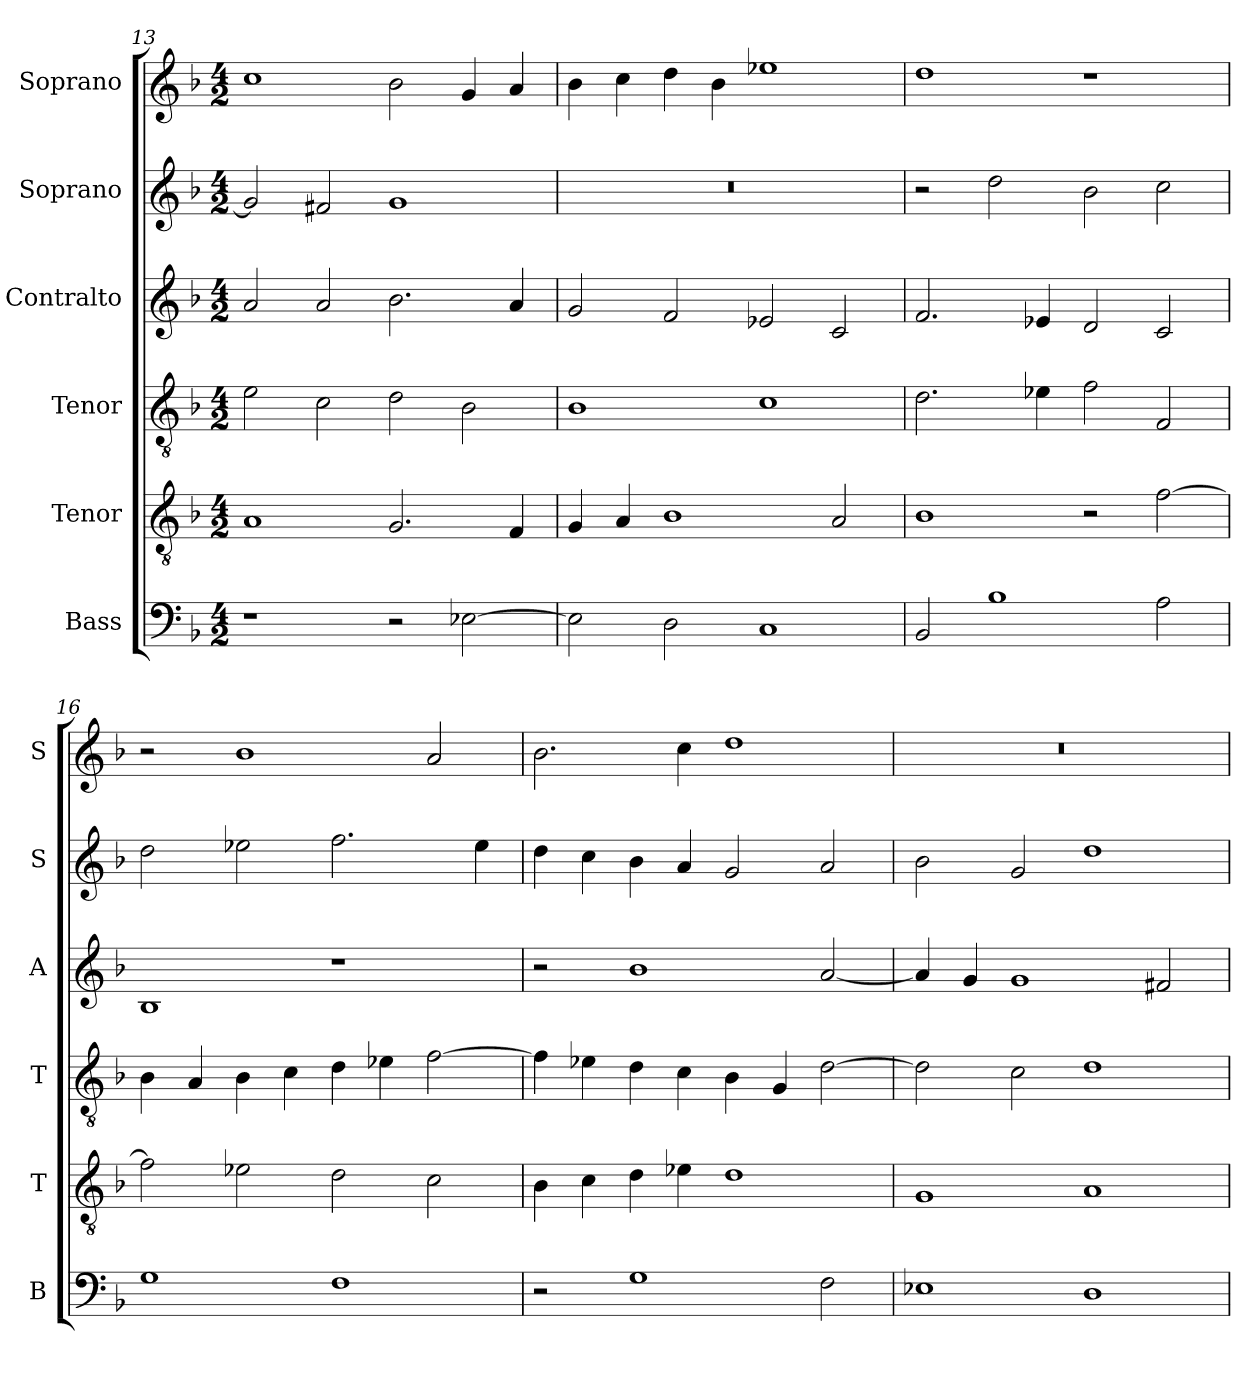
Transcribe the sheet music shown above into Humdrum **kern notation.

**kern	**kern	**kern	**kern	**kern	**kern
*part6	*part5	*part4	*part3	*part2	*part1
*staff6	*staff5	*staff4	*staff3	*staff2	*staff1
*I"Bass	*I"Tenor	*I"Tenor	*I"Contralto	*I"Soprano	*I"Soprano
*I'B	*I'T	*I'T	*I'A	*I'S	*I'S
*clefF4	*clefGv2	*clefGv2	*clefG2	*clefG2	*clefG2
*k[b-]	*k[b-]	*k[b-]	*k[b-]	*k[b-]	*k[b-]
*M4/2	*M4/2	*M4/2	*M4/2	*M4/2	*M4/2
=13	=13	=13	=13	=13	=13
1r	1A	2e	2a	2g]	1cc
.	.	2c	2a	2f#X	.
2r	2.G	2d	2.b-	1g	2b-
[2E-X	.	2B-	.	.	4g
.	4F	.	4a	.	4a
=14	=14	=14	=14	=14	=14
2E-]	4G	1B-	2g	0r	4b-
.	4A	.	.	.	4cc
2D	1B-	.	2f	.	4dd
.	.	.	.	.	4b-
1C	.	1c	2e-X	.	1ee-X
.	2A	.	2c	.	.
=15	=15	=15	=15	=15	=15
2BB-	1B-	2.d	2.f	2r	1dd
1B-	.	.	.	2dd	.
.	.	4e-X	4e-X	.	.
.	2r	2f	2d	2b-	1r
2A	[2f	2F	2c	2cc	.
=16	=16	=16	=16	=16	=16
1G	2f]	4B-	1B-	2dd	2r
.	.	4A	.	.	.
.	2e-X	4B-	.	2ee-X	1b-
.	.	4c	.	.	.
1F	2d	4d	1r	2.ff	.
.	.	4e-X	.	.	.
.	2c	[2f	.	.	2a
.	.	.	.	4ee-	.
=17	=17	=17	=17	=17	=17
2r	4B-	4f]	2r	4dd	2.b-
.	4c	4e-X	.	4cc	.
1G	4d	4d	1b-	4b-	.
.	4e-X	4c	.	4a	4cc
.	1d	4B-	.	2g	1dd
.	.	4G	.	.	.
2F	.	[2d	[2a	2a	.
=18	=18	=18	=18	=18	=18
1E-X	1G	2d]	4a]	2b-	0r
.	.	.	4g	.	.
.	.	2c	1g	2g	.
1D	1A	1d	.	1dd	.
.	.	.	2f#X	.	.
=	=	=	=	=	=
*-	*-	*-	*-	*-	*-
